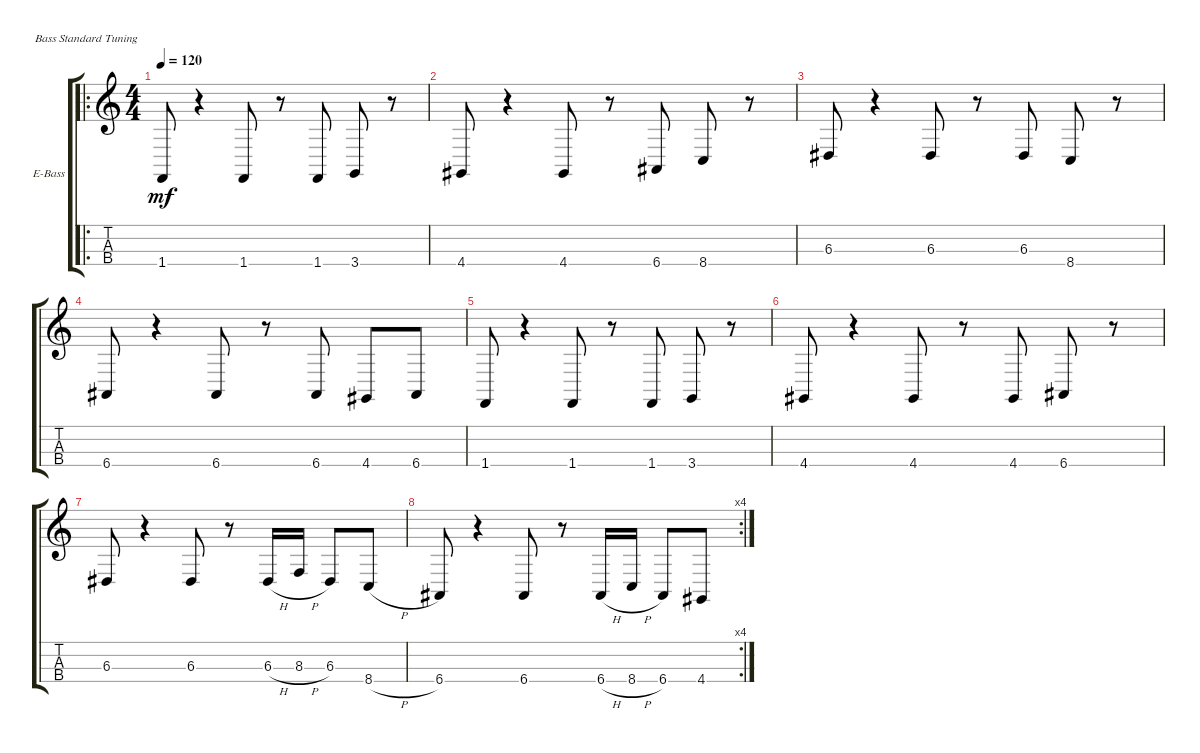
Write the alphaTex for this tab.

\defaultSystemsLayout 4
\bracketExtendMode groupsimilarinstruments
\firstSystemTrackNameOrientation horizontal
\otherSystemsTrackNameOrientation horizontal
\track ("Electric Bass" "E-Bass") {instrument electricbassfinger}
\staff {score tabs}
\tuning (G2 D2 A1 E1)
\ro
\ts (4 4)
\tempo 120
\clef g2
\ks c
1.4.8{dy mf instrument electricbassfinger} r.4 1.4.8 r.8 1.4.8 3.4.8 r.8 |
4.4.8 r.4 4.4.8 r.8 6.4.8 8.4.8 r.8 |
6.3.8 r.4 6.3.8 r.8 6.3.8 8.4.8 r.8 |
6.4.8 r.4 6.4.8 r.8 6.4.8 4.4.8 6.4.8 |
1.4.8 r.4 1.4.8 r.8 1.4.8 3.4.8 r.8 |
4.4.8 r.4 4.4.8 r.8 4.4.8 6.4.8 r.8 |
6.3.8 r.4 6.3.8 r.8 6.3{h}.16 8.3{h}.16 6.3.8 8.4{h}.8 |
\rc 4
6.4.8 r.4 6.4.8 r.8 6.4{h}.16 8.4{h}.16 6.4.8 4.4.8
